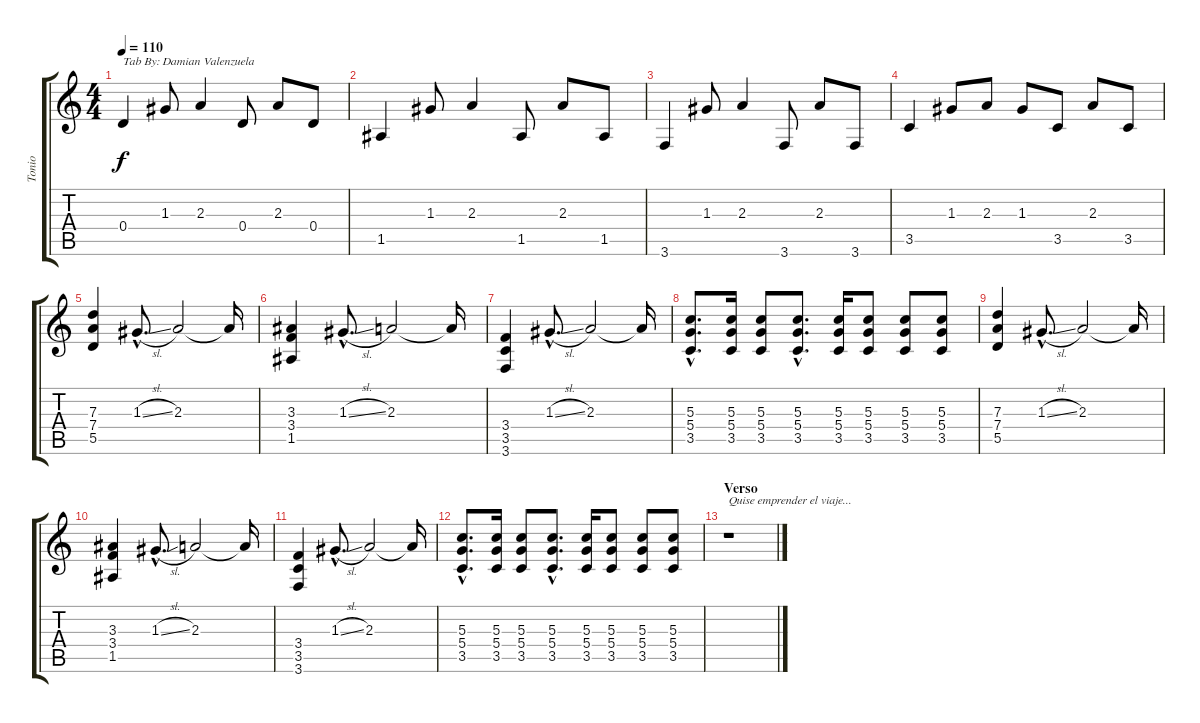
\track ("Tonio" "Tonio") {instrument overdrivenguitar}
\staff {score tabs}
\tuning (E4 B3 G3 D3 A2 D2) {hide}
\ts (4 4)
\tempo 110
\clef g2
\ks c
0.4.4{txt "Tab By: Damian Valenzuela" dy f balance 14 instrument electricguitarclean} 1.3.8 2.3.4 0.4.8 2.3.8 0.4.8 |
1.5.4 1.3.8 2.3.4 1.5.8 2.3.8 1.5.8 |
3.6.4 1.3.8 2.3.4 3.6.8 2.3.8 3.6.8 |
3.5.4 1.3.8 2.3.8 1.3.8 3.5.8 2.3.8 3.5.8 |
(7.3 7.4 5.5).4{balance 8 instrument distortionguitar} 1.3{sl hac}.8{d} 2.3.2 2.3{t}.16 |
(3.3 3.4 1.5).4 1.3{sl hac}.8{d} 2.3.2 2.3{t}.16 |
(3.4 3.5 3.6).4 1.3{sl hac}.8{d} 2.3.2 2.3{t}.16 |
(5.3{hac} 5.4{hac} 3.5{hac}).8{d} (5.3 5.4 3.5).16 (5.3 5.4 3.5).8 (5.3{hac} 5.4{hac} 3.5{hac}).8{d} (5.3 5.4 3.5).16 (5.3 5.4 3.5).8 (5.3 5.4 3.5).8 (5.3 5.4 3.5).8 |
(7.3 7.4 5.5).4{balance 8 instrument distortionguitar} 1.3{sl hac}.8{d} 2.3.2 2.3{t}.16 |
(3.3 3.4 1.5).4 1.3{sl hac}.8{d} 2.3.2 2.3{t}.16 |
(3.4 3.5 3.6).4 1.3{sl hac}.8{d} 2.3.2 2.3{t}.16 |
(5.3{hac} 5.4{hac} 3.5{hac}).8{d} (5.3 5.4 3.5).16 (5.3 5.4 3.5).8 (5.3{hac} 5.4{hac} 3.5{hac}).8{d} (5.3 5.4 3.5).16 (5.3 5.4 3.5).8 (5.3 5.4 3.5).8 (5.3 5.4 3.5).8 |
\section ("" "Verso")
r.1{txt "Quise emprender el viaje..."}
